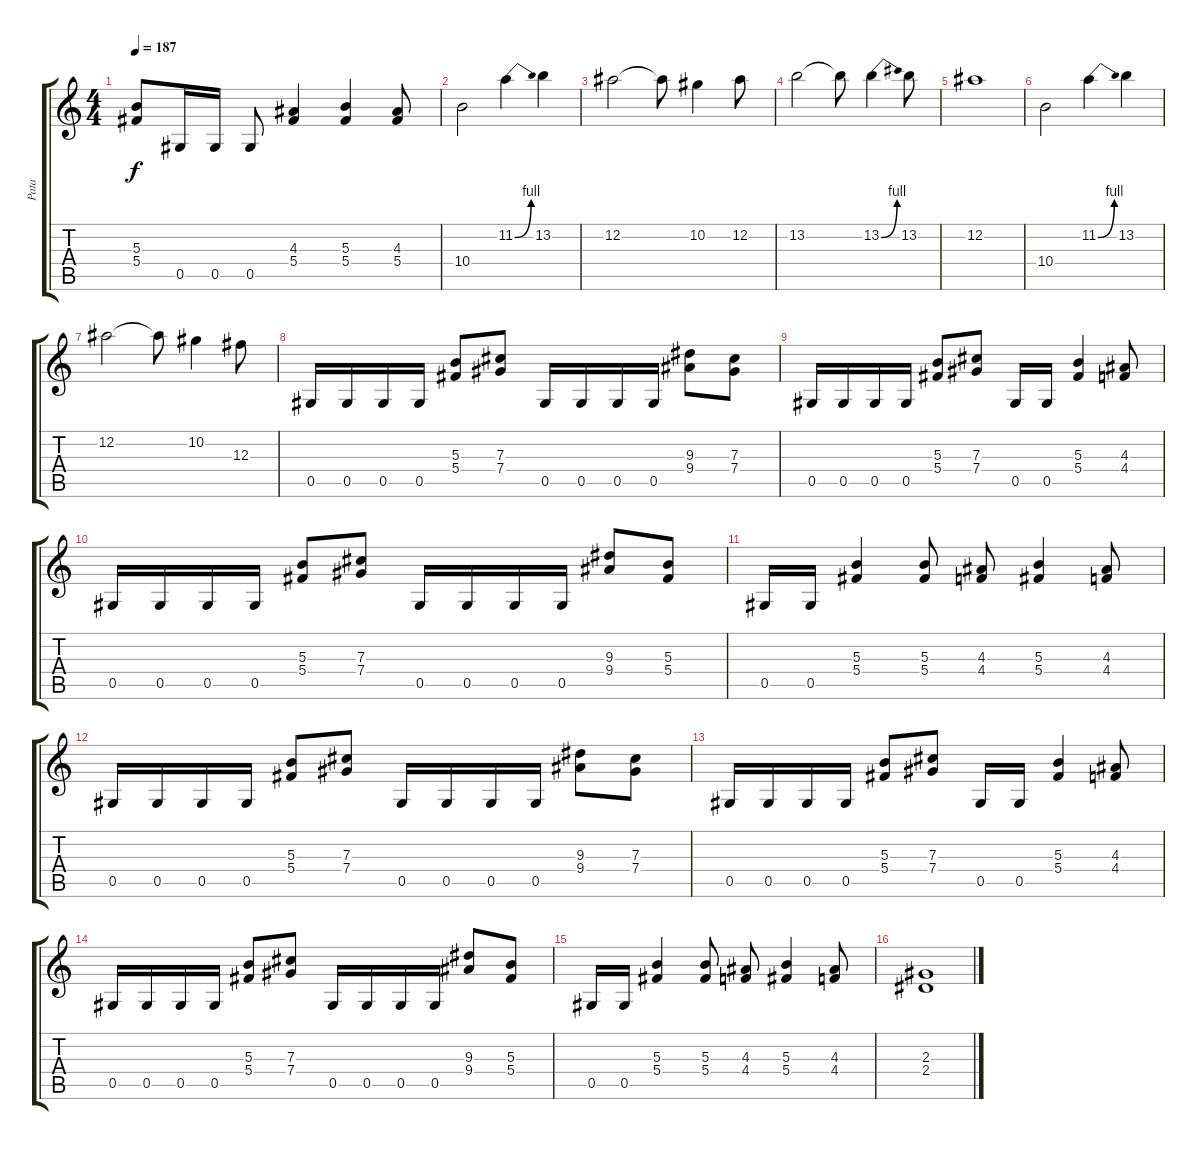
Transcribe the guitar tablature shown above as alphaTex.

\track ("Pata" "Pata") {instrument distortionguitar}
\staff {score tabs}
\tuning (Eb4 Bb3 Gb3 Db3 Ab2 Eb2) {hide}
\ts (4 4)
\tempo 187
\clef g2
\ks c
(5.3 5.4).8{dy f} 0.5.16 0.5.16 0.5.8 (4.3 5.4).4 (5.3 5.4).4 (4.3 5.4).8 |
10.4.2 11.2{be (bend 0 0 60 4)}.4 13.2.4 |
12.2.2 12.2{t}.8 10.2.4 12.2.8 |
13.2.2 13.2{t}.8 13.2{be (bend 0 0 60 4)}.4 13.2.8 |
12.2.1 |
10.4.2 11.2{be (bend 0 0 60 4)}.4 13.2.4 |
12.2.2 12.2{t}.8 10.2.4 12.3.8 |
0.5.16 0.5.16 0.5.16 0.5.16 (5.3 5.4).8 (7.3 7.4).8 0.5.16 0.5.16 0.5.16 0.5.16 (9.3 9.4).8 (7.3 7.4).8 |
0.5.16 0.5.16 0.5.16 0.5.16 (5.3 5.4).8 (7.3 7.4).8 0.5.16 0.5.16 (5.3 5.4).4 (4.3 4.4).8 |
0.5.16 0.5.16 0.5.16 0.5.16 (5.3 5.4).8 (7.3 7.4).8 0.5.16 0.5.16 0.5.16 0.5.16 (9.3 9.4).8 (5.3 5.4).8 |
0.5.16 0.5.16 (5.3 5.4).4 (5.3 5.4).8 (4.3 4.4).8 (5.3 5.4).4 (4.3 4.4).8 |
0.5.16 0.5.16 0.5.16 0.5.16 (5.3 5.4).8 (7.3 7.4).8 0.5.16 0.5.16 0.5.16 0.5.16 (9.3 9.4).8 (7.3 7.4).8 |
0.5.16 0.5.16 0.5.16 0.5.16 (5.3 5.4).8 (7.3 7.4).8 0.5.16 0.5.16 (5.3 5.4).4 (4.3 4.4).8 |
0.5.16 0.5.16 0.5.16 0.5.16 (5.3 5.4).8 (7.3 7.4).8 0.5.16 0.5.16 0.5.16 0.5.16 (9.3 9.4).8 (5.3 5.4).8 |
0.5.16 0.5.16 (5.3 5.4).4 (5.3 5.4).8 (4.3 4.4).8 (5.3 5.4).4 (4.3 4.4).8 |
(2.3 2.4).1
